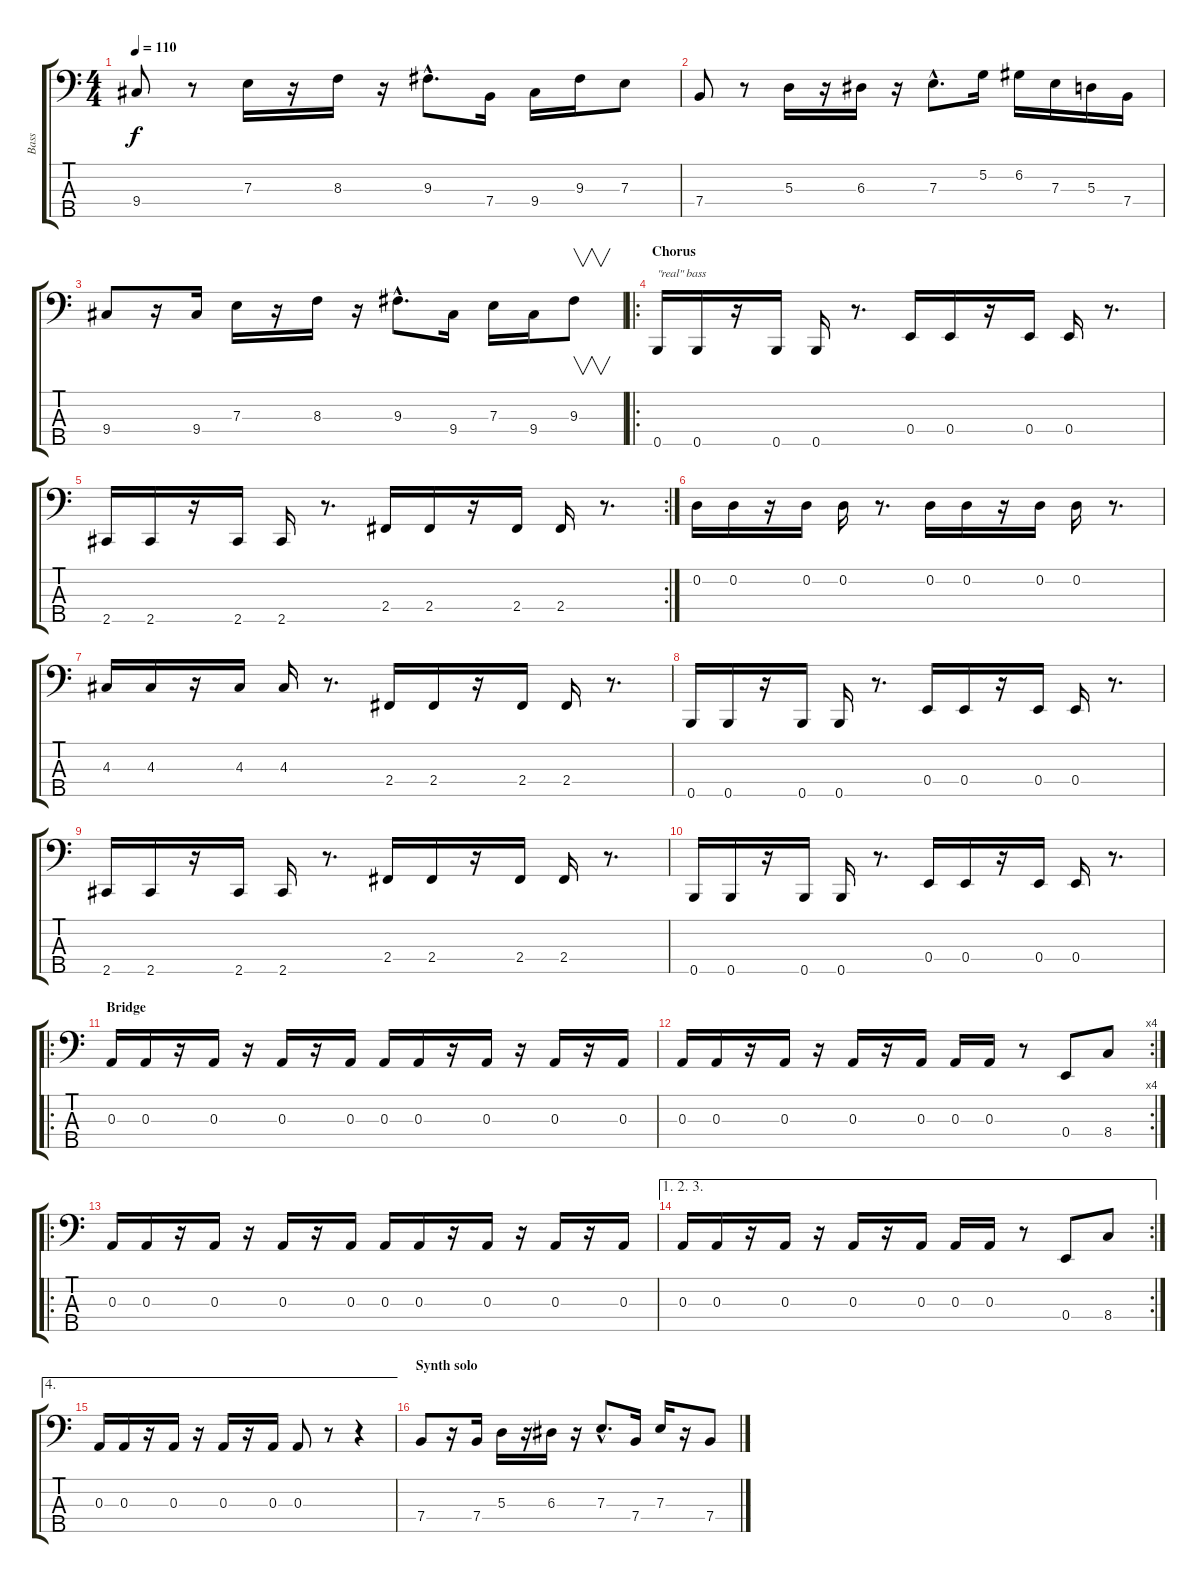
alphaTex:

\track ("Bass" "Bass") {instrument synthbass1}
\staff {score tabs}
\tuning (G2 D2 A1 E1 B0) {hide}
\ts (4 4)
\tempo 110
\clef f4
\ks c
9.4.8{dy f} r.8 7.3.16 r.16 8.3.16 r.16 9.3{hac}.8{d} 7.4.16 9.4.16 9.3.16 7.3.8 |
7.4.8 r.8 5.3.16 r.16 6.3.16 r.16 7.3{hac}.8{d} 5.2.16 6.2.16 7.3.16 5.3.16 7.4.16 |
9.4.8 r.16 9.4.16 7.3.16 r.16 8.3.16 r.16 9.3{hac}.8{d} 9.4.16 7.3.16 9.4.16 9.3.8{v} |
\ro
\section ("" "Chorus")
0.5.16{txt "\"real\" bass" instrument electricbassfinger} 0.5.16 r.16 0.5.16 0.5.16 r.8{d} 0.4.16 0.4.16 r.16 0.4.16 0.4.16 r.8{d} |
\rc 2
2.5.16 2.5.16 r.16 2.5.16 2.5.16 r.8{d} 2.4.16 2.4.16 r.16 2.4.16 2.4.16 r.8{d} |
0.2.16 0.2.16 r.16 0.2.16 0.2.16 r.8{d} 0.2.16 0.2.16 r.16 0.2.16 0.2.16 r.8{d} |
4.3.16 4.3.16 r.16 4.3.16 4.3.16 r.8{d} 2.4.16 2.4.16 r.16 2.4.16 2.4.16 r.8{d} |
0.5.16 0.5.16 r.16 0.5.16 0.5.16 r.8{d} 0.4.16 0.4.16 r.16 0.4.16 0.4.16 r.8{d} |
2.5.16 2.5.16 r.16 2.5.16 2.5.16 r.8{d} 2.4.16 2.4.16 r.16 2.4.16 2.4.16 r.8{d} |
0.5.16 0.5.16 r.16 0.5.16 0.5.16 r.8{d} 0.4.16 0.4.16 r.16 0.4.16 0.4.16 r.8{d} |
\ro
\section ("" "Bridge")
0.3.16{instrument electricbassfinger} 0.3.16 r.16 0.3.16 r.16 0.3.16 r.16 0.3.16 0.3.16 0.3.16 r.16 0.3.16 r.16 0.3.16 r.16 0.3.16 |
\rc 4
0.3.16 0.3.16 r.16 0.3.16 r.16 0.3.16 r.16 0.3.16 0.3.16 0.3.16 r.8 0.4.8 8.4.8 |
\ro
0.3.16{instrument electricbassfinger} 0.3.16 r.16 0.3.16 r.16 0.3.16 r.16 0.3.16 0.3.16 0.3.16 r.16 0.3.16 r.16 0.3.16 r.16 0.3.16 |
\ae (1 2 3)
\rc 2
0.3.16 0.3.16 r.16 0.3.16 r.16 0.3.16 r.16 0.3.16 0.3.16 0.3.16 r.8 0.4.8 8.4.8 |
\ae 4
0.3.16 0.3.16 r.16 0.3.16 r.16 0.3.16 r.16 0.3.16 0.3.8 r.8 r.4 |
\section ("" "Synth solo")
7.4.8{instrument electricbassfinger} r.16 7.4.16 5.3.16 r.16 6.3.16 r.16 7.3{hac}.8{d} 7.4.16 7.3.16 r.16 7.4.8
